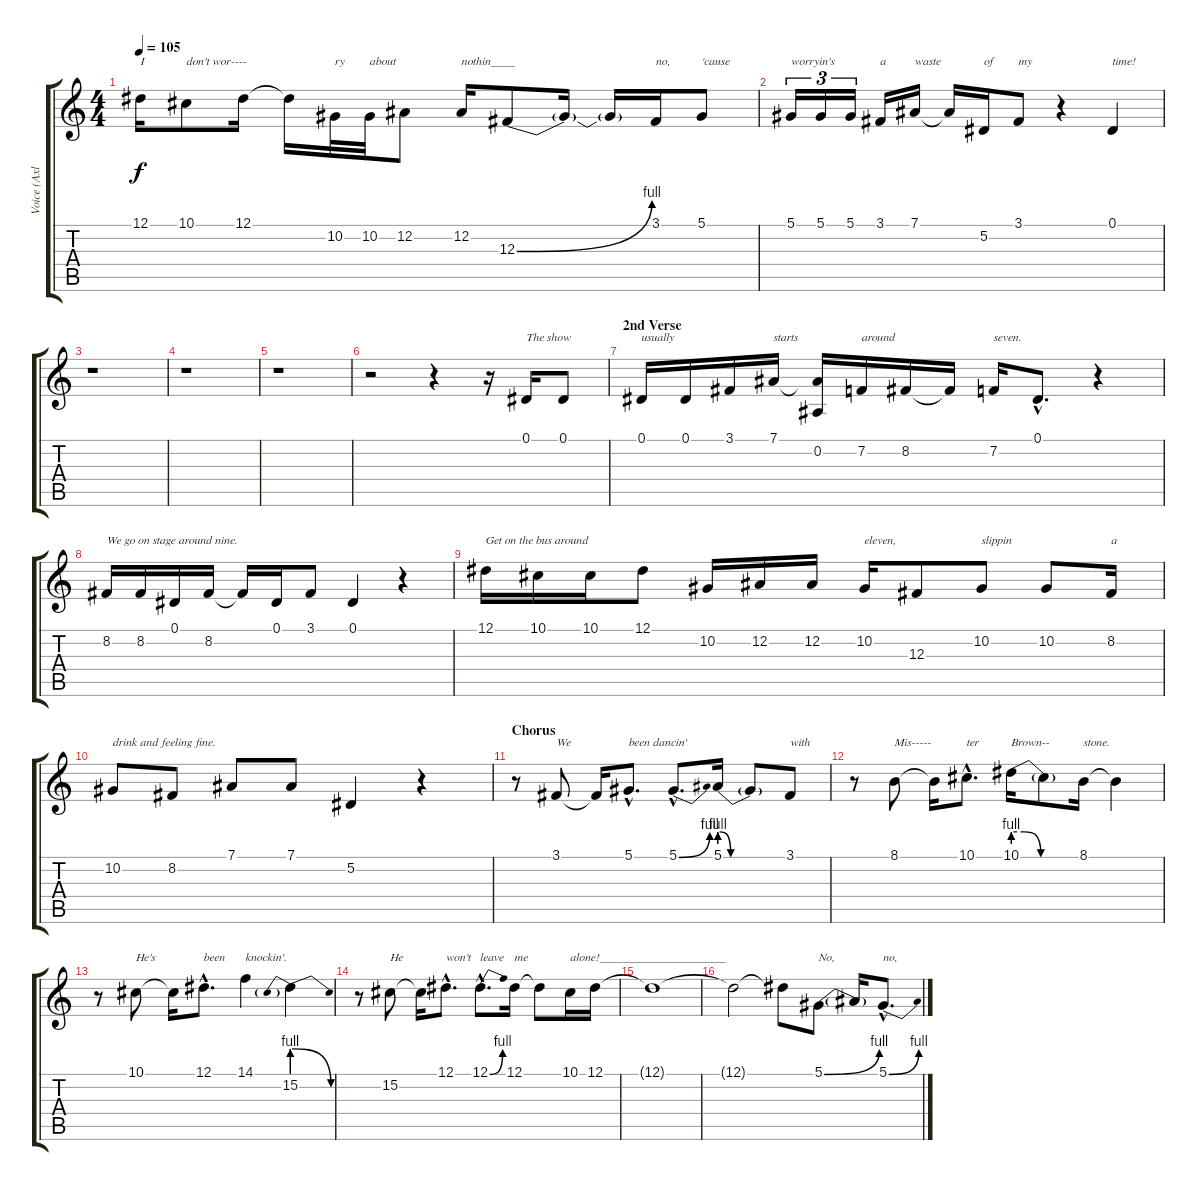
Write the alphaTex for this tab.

\track ("Voice (Axl)" "Voice (Axl") {instrument lead2sawtooth}
\staff {score tabs}
\tuning (Eb4 Bb3 Gb3 Db3 Ab2 Eb2) {hide}
\ts (4 4)
\tempo 105
\clef g2
\ks c
12.1.16{txt "I" dy f} 10.1.8{txt "don't wor----"} 12.1.16 12.1{t}.16 10.2.32{txt "ry"} 10.2.32{txt "about"} 12.2.8 12.2.16{txt "nothin____"} 12.3{be (bend 0 0 60 4)}.8 12.3{t}.16 12.3{t}.16 3.1.16{txt "no,"} 5.1.8{txt "'cause"} |
5.1.16{tu (3 2) txt "worryin's"} 5.1.16{tu (3 2)} 5.1.16{tu (3 2)} 3.1.16{txt "a"} 7.1.16{txt "waste"} 7.1{t}.16 5.2.16{txt "of"} 3.1.8{txt "my"} r.4 0.1.4{txt "time!"} |
r.1 |
r.1 |
r.1 |
r.2 r.4 r.16 0.1.16{txt "The show"} 0.1.8 |
\section ("" "2nd Verse")
0.1.16{txt "usually"} 0.1.16 3.1.16 7.1.16{txt "starts"} (7.1{t} 0.2).16 7.2.16{txt "around"} 8.2.16 8.2{t}.16 7.2.16{txt "seven."} 0.1{hac}.8{d} r.4 |
8.2.16{txt "We go on stage around nine."} 8.2.16 0.1.16 8.2.16 8.2{t}.16 0.1.16 3.1.8 0.1.4 r.4 |
12.1.16{txt "Get on the bus around"} 10.1.16 10.1.16 12.1.8 10.2.16 12.2.16 12.2.16 10.2.16{txt "eleven,"} 12.3.8 10.2.8{txt "slippin"} 10.2.8 8.2.16{txt "a"} |
10.2.8{txt "drink and feeling fine."} 8.2.8 7.1.8 7.1.8 5.2.4 r.4 |
\section ("" "Chorus")
r.8 3.1.8{txt "We"} 3.1{t}.16 5.1{hac}.8{d txt "been dancin'"} 5.1{be (bend 0 0 60 4) hac}.8{d} 5.1{be (custom 0 4 10 0 15 0 40 0 60 0)}.16 5.1{t}.8 3.1.8{txt "with"} |
r.8 8.1.8{txt "Mis-----"} 8.1{t}.16 10.1{hac}.8{d txt "ter"} 10.1{be (custom 0 4 10 4 25 0 30 0 40 0 60 0)}.16{txt "Brown--"} 10.1{t}.8 8.1.16{txt "stone."} 8.1{t}.4 |
r.8 10.1.8{txt "He's"} 10.1{t}.16 12.1{hac}.8{d txt "been"} 14.1.4{txt "knockin'."} 15.2{be (prebendrelease 0 4 60 0)}.4 |
r.8 15.2.8{txt "He"} 15.2{t}.16 12.1{hac}.8{d txt "won't"} 12.1{be (bend 0 0 60 4) hac}.8{d txt "leave"} 12.1.16{txt "me"} 12.1{t}.8 10.1.16{txt "alone!_____________________"} 12.1.16 |
12.1{t}.1 |
12.1{t}.2 12.1{t}.8 5.1{be (bend 0 0 60 4)}.8{txt "No,"} 5.1{t}.16 5.1{be (bend 0 0 60 4) hac}.8{d txt "no,"}
